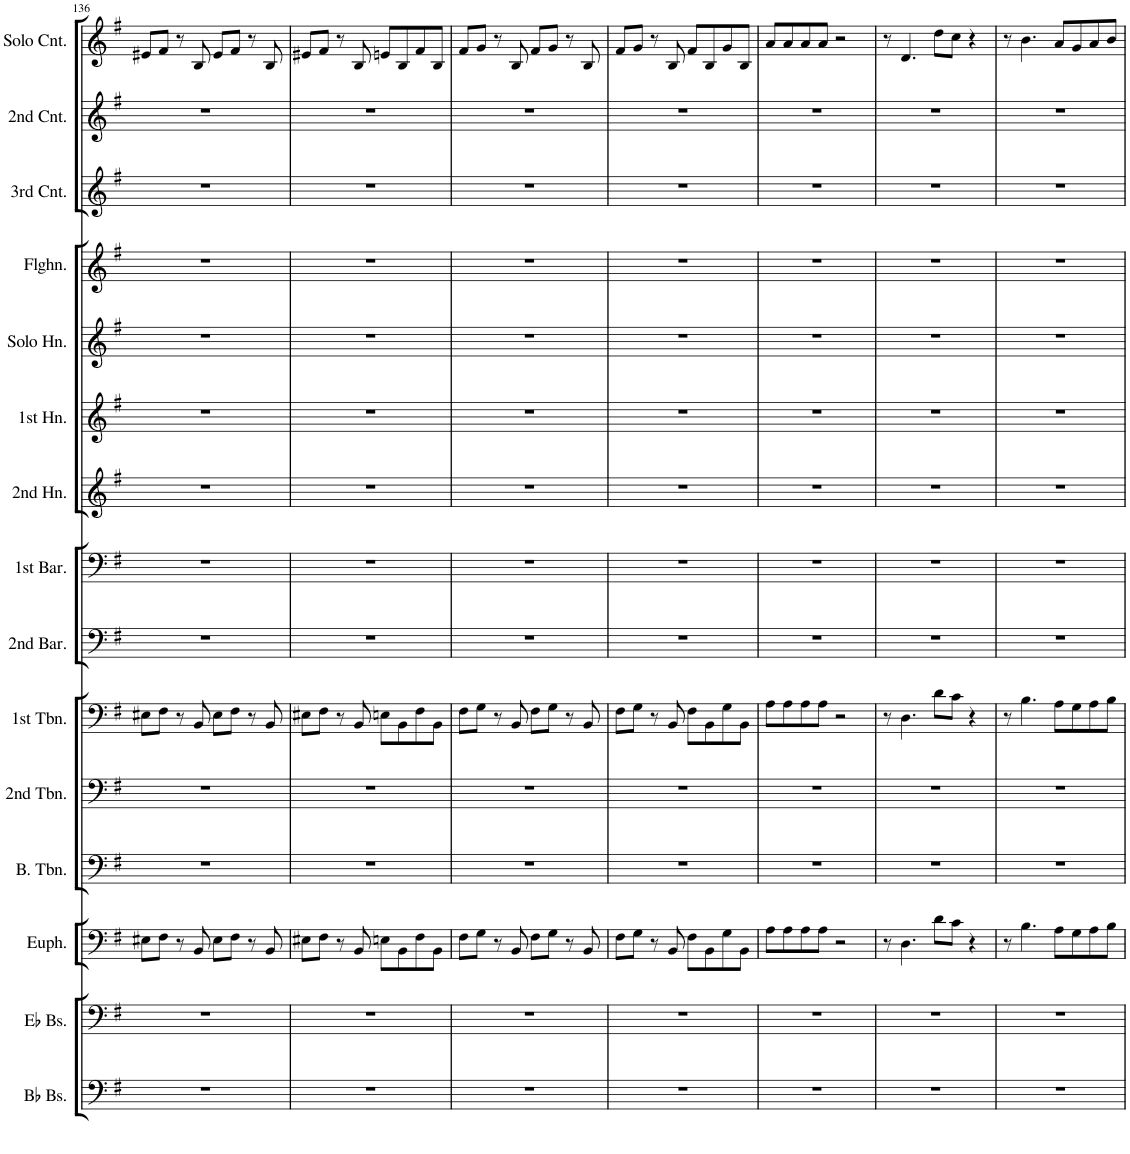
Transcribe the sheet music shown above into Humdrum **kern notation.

**kern	**kern	**kern	**kern	**kern	**kern	**kern	**kern	**kern	**kern	**kern	**kern	**kern	**kern	**kern
*part15	*part14	*part13	*part12	*part11	*part10	*part9	*part8	*part7	*part6	*part5	*part4	*part3	*part2	*part1
*staff15	*staff14	*staff13	*staff12	*staff11	*staff10	*staff9	*staff8	*staff7	*staff6	*staff5	*staff4	*staff3	*staff2	*staff1
*I"Bb Bass	*I"Eb Bass	*I"Euphonium	*I"Bass Trombone	*I"2nd Trombone	*I"1st Trombone	*I"2nd Baritone	*I"1st Baritone	*I"2nd Horn	*I"1st Horn	*I"Solo Horn	*I"Flugelhorn	*I"3rd Cornet	*I"2nd Cornet	*I"Solo Cornet
*I'Bb Bs.	*I'Eb Bs.	*I'Euph.	*I'B. Tbn.	*I'2nd Tbn.	*I'1st Tbn.	*I'2nd Bar.	*I'1st Bar.	*I'2nd Hn.	*I'1st Hn.	*I'Solo Hn.	*I'Flghn.	*I'3rd Cnt.	*I'2nd Cnt.	*I'Solo Cnt.
!!LO:PB:g=z
*clefF4	*clefF4	*clefF4	*clefF4	*clefF4	*clefF4	*clefF4	*clefF4	*clefG2	*clefG2	*clefG2	*clefG2	*clefG2	*clefG2	*clefG2
*	*	*	*	*	*	*Trd4c7	*Trd4c7	*Trd4c7	*Trd4c7	*Trd4c7	*Trd1c2	*Trd1c2	*Trd1c2	*Trd1c2
*k[f#]	*k[f#]	*k[f#]	*k[f#]	*k[f#]	*k[f#]	*k[f#]	*k[f#]	*k[f#]	*k[f#]	*k[f#]	*k[f#]	*k[f#]	*k[f#]	*k[f#]
*M4/4	*M4/4	*M4/4	*M4/4	*M4/4	*M4/4	*M4/4	*M4/4	*M4/4	*M4/4	*M4/4	*M4/4	*M4/4	*M4/4	*M4/4
=136	=136	=136	=136	=136	=136	=136	=136	=136	=136	=136	=136	=136	=136	=136
1r	1r	8E#X\L	1r	1r	8E#X\L	1r	1r	1r	1r	1r	1r	1r	1r	8e#X/L
.	.	8F#\J	.	.	8F#\J	.	.	.	.	.	.	.	.	8f#/J
.	.	8r	.	.	8r	.	.	.	.	.	.	.	.	8r
.	.	8BB/	.	.	8BB/	.	.	.	.	.	.	.	.	8B/
.	.	8E#\L	.	.	8E#\L	.	.	.	.	.	.	.	.	8e#/L
.	.	8F#\J	.	.	8F#\J	.	.	.	.	.	.	.	.	8f#/J
.	.	8r	.	.	8r	.	.	.	.	.	.	.	.	8r
.	.	8BB/	.	.	8BB/	.	.	.	.	.	.	.	.	8B/
=137	=137	=137	=137	=137	=137	=137	=137	=137	=137	=137	=137	=137	=137	=137
1r	1r	8E#X\L	1r	1r	8E#X\L	1r	1r	1r	1r	1r	1r	1r	1r	8e#X/L
.	.	8F#\J	.	.	8F#\J	.	.	.	.	.	.	.	.	8f#/J
.	.	8r	.	.	8r	.	.	.	.	.	.	.	.	8r
.	.	8BB/	.	.	8BB/	.	.	.	.	.	.	.	.	8B/
.	.	8En\L	.	.	8En\L	.	.	.	.	.	.	.	.	8en/L
.	.	8BB\	.	.	8BB\	.	.	.	.	.	.	.	.	8B/
.	.	8F#\	.	.	8F#\	.	.	.	.	.	.	.	.	8f#/
.	.	8BB\J	.	.	8BB\J	.	.	.	.	.	.	.	.	8B/J
=138	=138	=138	=138	=138	=138	=138	=138	=138	=138	=138	=138	=138	=138	=138
1r	1r	8F#\L	1r	1r	8F#\L	1r	1r	1r	1r	1r	1r	1r	1r	8f#/L
.	.	8G\J	.	.	8G\J	.	.	.	.	.	.	.	.	8g/J
.	.	8r	.	.	8r	.	.	.	.	.	.	.	.	8r
.	.	8BB/	.	.	8BB/	.	.	.	.	.	.	.	.	8B/
.	.	8F#\L	.	.	8F#\L	.	.	.	.	.	.	.	.	8f#/L
.	.	8G\J	.	.	8G\J	.	.	.	.	.	.	.	.	8g/J
.	.	8r	.	.	8r	.	.	.	.	.	.	.	.	8r
.	.	8BB/	.	.	8BB/	.	.	.	.	.	.	.	.	8B/
=139	=139	=139	=139	=139	=139	=139	=139	=139	=139	=139	=139	=139	=139	=139
1r	1r	8F#\L	1r	1r	8F#\L	1r	1r	1r	1r	1r	1r	1r	1r	8f#/L
.	.	8G\J	.	.	8G\J	.	.	.	.	.	.	.	.	8g/J
.	.	8r	.	.	8r	.	.	.	.	.	.	.	.	8r
.	.	8BB/	.	.	8BB/	.	.	.	.	.	.	.	.	8B/
.	.	8F#\L	.	.	8F#\L	.	.	.	.	.	.	.	.	8f#/L
.	.	8BB\	.	.	8BB\	.	.	.	.	.	.	.	.	8B/
.	.	8G\	.	.	8G\	.	.	.	.	.	.	.	.	8g/
.	.	8BB\J	.	.	8BB\J	.	.	.	.	.	.	.	.	8B/J
=140	=140	=140	=140	=140	=140	=140	=140	=140	=140	=140	=140	=140	=140	=140
1r	1r	8A\L	1r	1r	8A\L	1r	1r	1r	1r	1r	1r	1r	1r	8a/L
.	.	8A\	.	.	8A\	.	.	.	.	.	.	.	.	8a/
.	.	8A\	.	.	8A\	.	.	.	.	.	.	.	.	8a/
.	.	8A\J	.	.	8A\J	.	.	.	.	.	.	.	.	8a/J
.	.	2r	.	.	2r	.	.	.	.	.	.	.	.	2r
=141	=141	=141	=141	=141	=141	=141	=141	=141	=141	=141	=141	=141	=141	=141
1r	1r	8r	1r	1r	8r	1r	1r	1r	1r	1r	1r	1r	1r	8r
.	.	4.D\	.	.	4.D\	.	.	.	.	.	.	.	.	4.d/
.	.	8d\L	.	.	8d\L	.	.	.	.	.	.	.	.	8dd\L
.	.	8c\J	.	.	8c\J	.	.	.	.	.	.	.	.	8cc\J
.	.	4r	.	.	4r	.	.	.	.	.	.	.	.	4r
=142	=142	=142	=142	=142	=142	=142	=142	=142	=142	=142	=142	=142	=142	=142
1r	1r	8r	1r	1r	8r	1r	1r	1r	1r	1r	1r	1r	1r	8r
.	.	4.B\	.	.	4.B\	.	.	.	.	.	.	.	.	4.b\
.	.	8A\L	.	.	8A\L	.	.	.	.	.	.	.	.	8a/L
.	.	8G\	.	.	8G\	.	.	.	.	.	.	.	.	8g/
.	.	8A\	.	.	8A\	.	.	.	.	.	.	.	.	8a/
.	.	8B\J	.	.	8B\J	.	.	.	.	.	.	.	.	8b/J
=	=	=	=	=	=	=	=	=	=	=	=	=	=	=
*-	*-	*-	*-	*-	*-	*-	*-	*-	*-	*-	*-	*-	*-	*-
